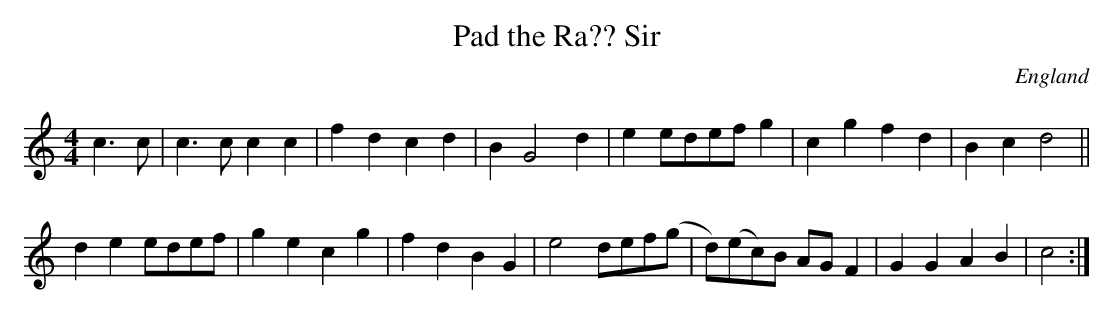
X:1
T:Pad the Ra?? Sir
L:1/8
M:4/4
O:England
K:C
c3c | c3c c2c2 | f2d2 c2d2 | B2G4 d2 | e2edef g2 | c2g2 f2d2 | B2c2 d4 ||
d2e2 edef | g2e2 c2g2 | f2d2 B2G2 | e4 def(g | \
d)(ec)B AG F2 | G2G2 A2B2 | c4 :|
